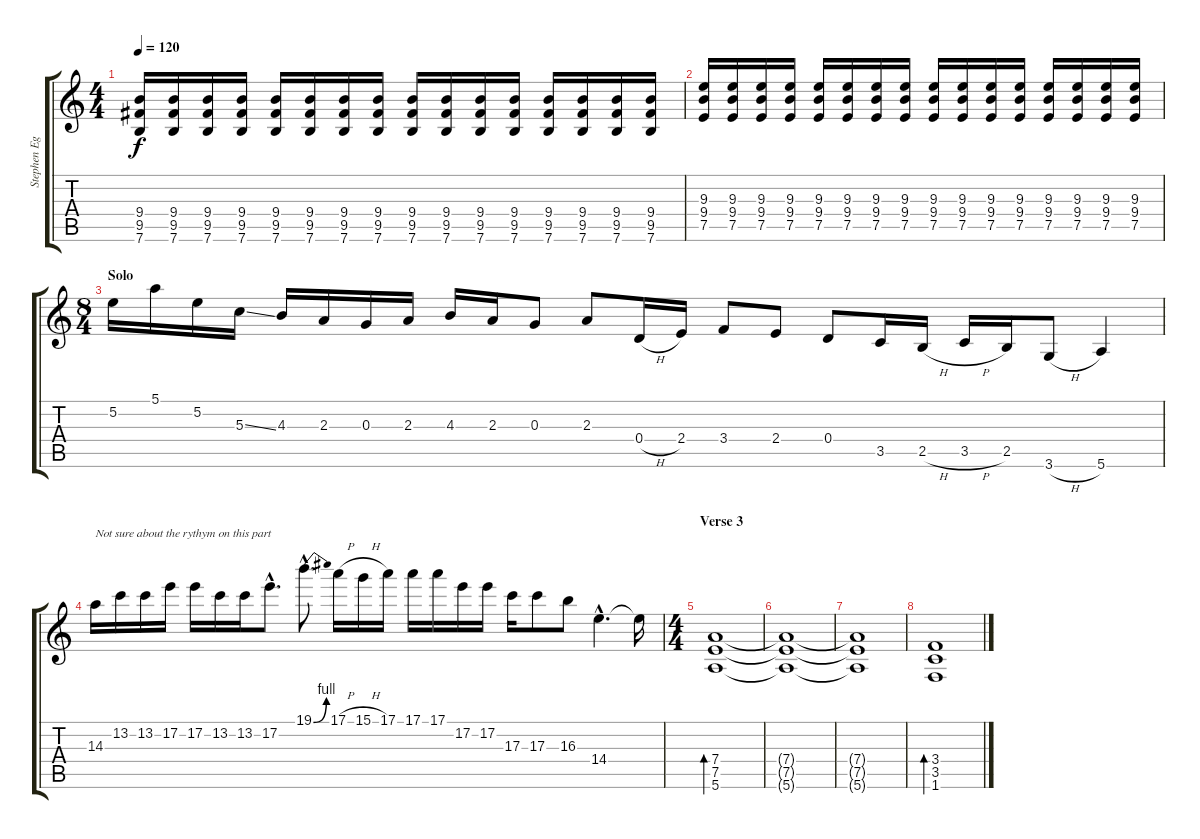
\track ("Stephen Egerton" "Stephen Eg") {instrument distortionguitar}
\staff {score tabs}
\tuning (E4 B3 G3 D3 A2 E2) {hide}
\ts (4 4)
\tempo 120
\clef g2
\ks c
(9.4 9.5 7.6).16{dy f} (9.4 9.5 7.6).16 (9.4 9.5 7.6).16 (9.4 9.5 7.6).16 (9.4 9.5 7.6).16 (9.4 9.5 7.6).16 (9.4 9.5 7.6).16 (9.4 9.5 7.6).16 (9.4 9.5 7.6).16 (9.4 9.5 7.6).16 (9.4 9.5 7.6).16 (9.4 9.5 7.6).16 (9.4 9.5 7.6).16 (9.4 9.5 7.6).16 (9.4 9.5 7.6).16 (9.4 9.5 7.6).16 |
(9.3 9.4 7.5).16 (9.3 9.4 7.5).16 (9.3 9.4 7.5).16 (9.3 9.4 7.5).16 (9.3 9.4 7.5).16 (9.3 9.4 7.5).16 (9.3 9.4 7.5).16 (9.3 9.4 7.5).16 (9.3 9.4 7.5).16 (9.3 9.4 7.5).16 (9.3 9.4 7.5).16 (9.3 9.4 7.5).16 (9.3 9.4 7.5).16 (9.3 9.4 7.5).16 (9.3 9.4 7.5).16 (9.3 9.4 7.5).16 |
\ts (8 4)
\section ("" "Solo")
5.2.16 5.1.16 5.2.16 5.3{ss}.16 4.3.16 2.3.16 0.3.16 2.3.16 4.3.16 2.3.16 0.3.8 2.3.8 0.4{h}.16 2.4.16 3.4.8 2.4.8 0.4.8 3.5.16 2.5{h}.16 3.5{h}.16 2.5.16 3.6{h}.8 5.6.4 |
14.3.16{txt "Not sure about the rythym on this part"} 13.2.16 13.2.16 17.2.16 17.2.16 13.2.16 13.2.16 17.2{hac}.8{d} 19.1{be (bend 0 0 60 4) hac}.8{d} 17.1{h}.16 15.1{h}.16 17.1.16 17.1.16 17.1.16 17.2.16 17.2.16 17.3.16 17.3.8 16.3.8 14.4{hac}.4{d} 14.4{t}.16 |
\ts (4 4)
\section ("" "Verse 3")
(7.4 7.5 5.6).1{bd 480} |
(7.4{t} 7.5{t} 5.6{t}).1 |
(7.4{t} 7.5{t} 5.6{t}).1 |
(3.4 3.5 1.6).1{bd 480}
